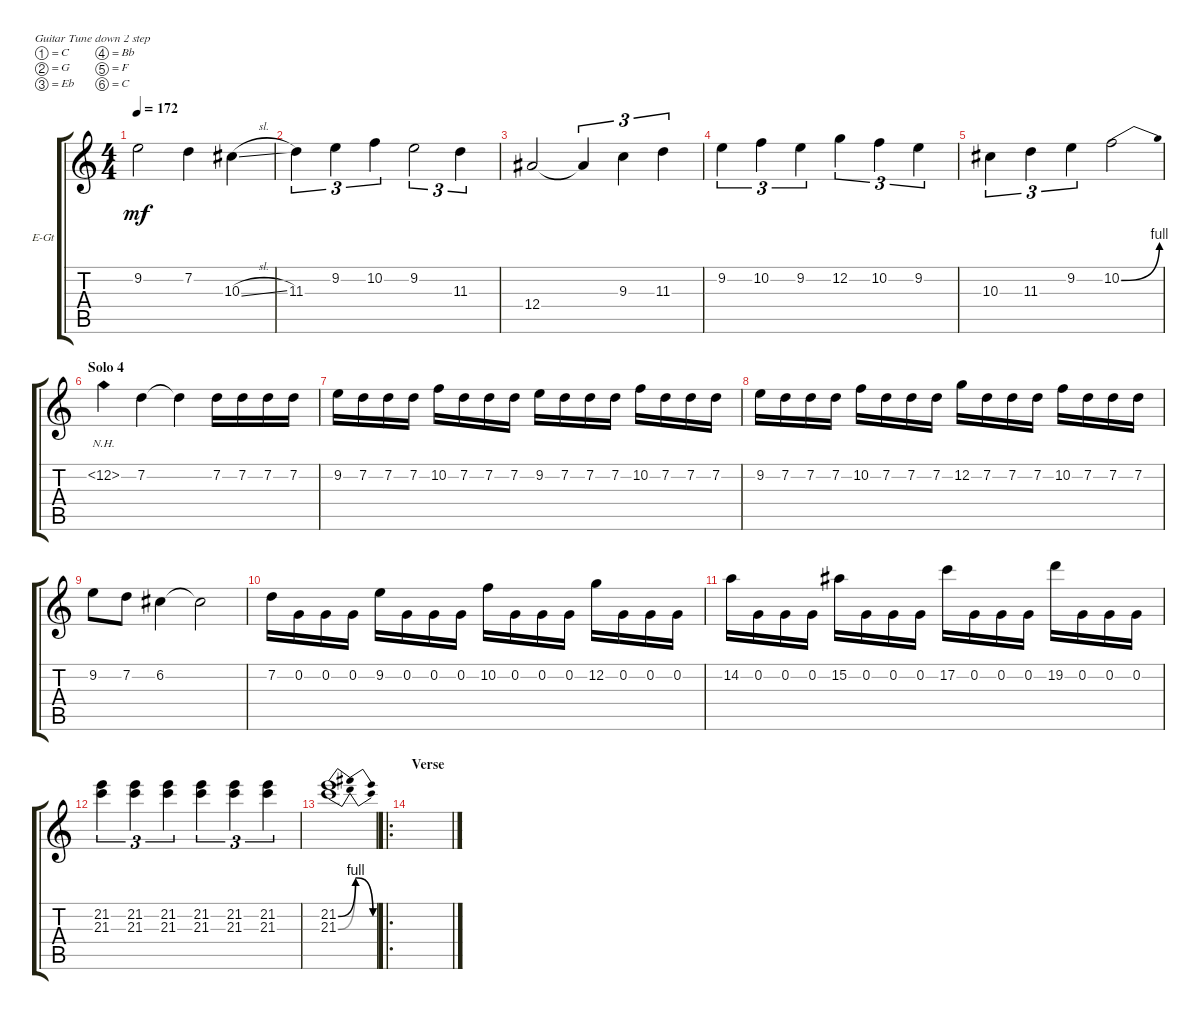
\bracketExtendMode groupsimilarinstruments
\firstSystemTrackNameOrientation horizontal
\otherSystemsTrackNameOrientation horizontal
\track ("Solo Guitar" "E-Gt") {instrument distortionguitar}
\staff {score tabs}
\tuning (C4 G3 Eb3 Bb2 F2 C2)
\ts (4 4)
\tempo 172
\clef g2
\ks c
9.2.2{dy mf} 7.2.4 10.3{sl acc #}.4 |
11.3.4{tu (3 2)} 9.2.4{tu (3 2)} 10.2.4{tu (3 2)} 9.2.2{tu (3 2)} 11.3.4{tu (3 2)} |
12.4{acc #}.2 12.4{t acc #}.4{tu (3 2)} 9.3.4{tu (3 2)} 11.3.4{tu (3 2)} |
9.2.4{tu (3 2)} 10.2.4{tu (3 2)} 9.2.4{tu (3 2)} 12.2.4{tu (3 2)} 10.2.4{tu (3 2)} 9.2.4{tu (3 2)} |
10.3{acc #}.4{tu (3 2)} 11.3.4{tu (3 2)} 9.2.4{tu (3 2)} 10.2{be (bend 0 0 15 4)}.2 |
\section ("" "Solo 4")
12.2{nh}.4 7.2.4 7.2{t}.4 7.2.16 7.2.16 7.2.16 7.2.16 |
9.2.16 7.2.16 7.2.16 7.2.16 10.2.16 7.2.16 7.2.16 7.2.16 9.2.16 7.2.16 7.2.16 7.2.16 10.2.16 7.2.16 7.2.16 7.2.16 |
9.2.16 7.2.16 7.2.16 7.2.16 10.2.16 7.2.16 7.2.16 7.2.16 12.2.16 7.2.16 7.2.16 7.2.16 10.2.16 7.2.16 7.2.16 7.2.16 |
9.2.8 7.2.8 6.2{acc #}.4 6.2{t acc #}.2 |
7.2.16 0.2.16 0.2.16 0.2.16 9.2.16 0.2.16 0.2.16 0.2.16 10.2.16 0.2.16 0.2.16 0.2.16 12.2.16 0.2.16 0.2.16 0.2.16 |
14.2.16 0.2.16 0.2.16 0.2.16 15.2{acc #}.16 0.2.16 0.2.16 0.2.16 17.2.16 0.2.16 0.2.16 0.2.16 19.2.16 0.2.16 0.2.16 0.2.16 |
(21.2 21.3).4{tu (3 2)} (21.3 21.2).4{tu (3 2)} (21.3 21.2).4{tu (3 2)} (21.3 21.2).4{tu (3 2)} (21.2 21.3).4{tu (3 2)} (21.2 21.3).4{tu (3 2)} |
(21.3{be (bendrelease 0 0 10.2 4 45 4 59.4 0)} 21.2{be (bendrelease 0 0 10.2 4 45.6 4 59.4 0)}).1 |
\ro
\section ("" "Verse")
